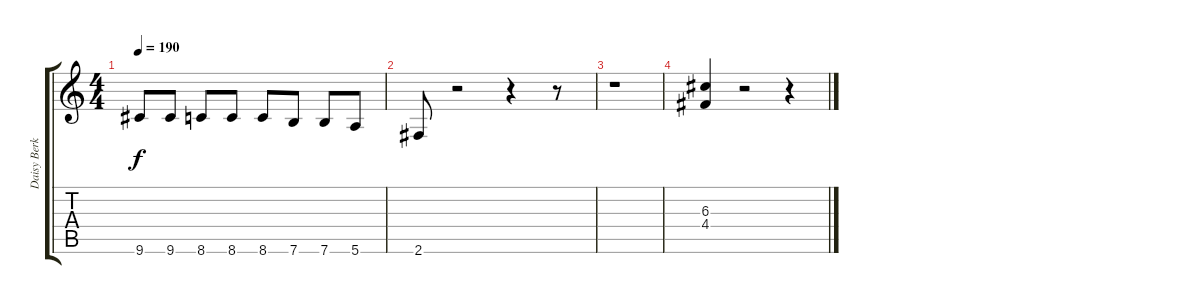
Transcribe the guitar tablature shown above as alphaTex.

\track ("Daisy Berkovitz" "Daisy Berk") {instrument distortionguitar}
\staff {score tabs}
\tuning (E4 B3 G3 D3 A2 E2) {hide}
\ts (4 4)
\tempo 190
\clef g2
\ks c
9.6.8{dy f} 9.6.8 8.6.8 8.6.8 8.6.8 7.6.8 7.6.8 5.6.8 |
2.6.8 r.2 r.4 r.8 |
r.1 |
(6.3 4.4).4 r.2 r.4
